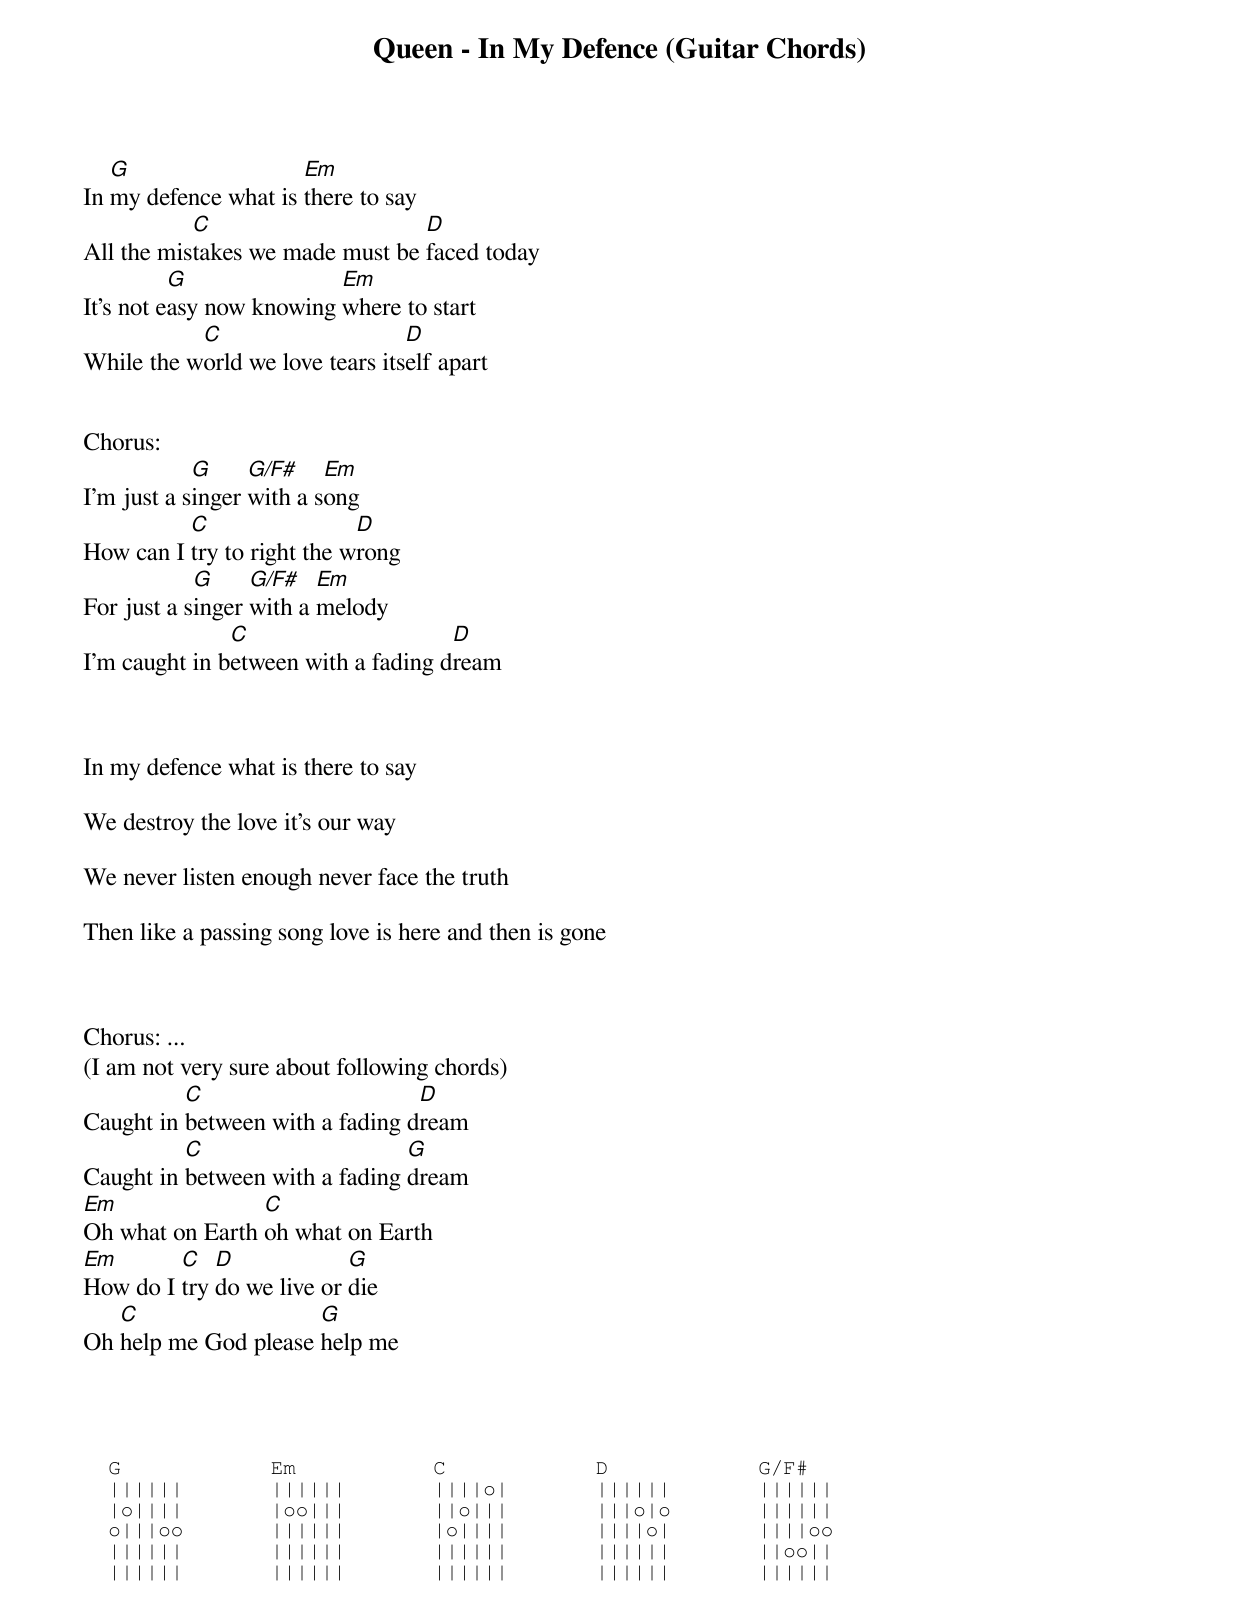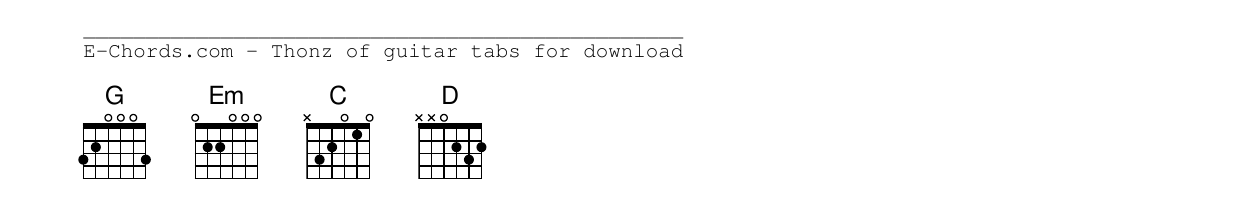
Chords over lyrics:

Queen - In My Defence (Guitar Chords)

   G                  Em
In my defence what is there to say
           C                     D
All the mistakes we made must be faced today
          G               Em
It's not easy now knowing where to start
           C                     D
While the world we love tears itself apart


Chorus:
            G     G/F#    Em
I'm just a singer with a song
          C                 D
How can I try to right the wrong
            G     G/F#   Em
For just a singer with a melody
               C                     D
I'm caught in between with a fading dream



In my defence what is there to say

We destroy the love it's our way

We never listen enough never face the truth

Then like a passing song love is here and then is gone



Chorus: ...
(I am not very sure about following chords)
          C                      D
Caught in between with a fading dream
          C                     G
Caught in between with a fading dream
Em               C
Oh what on Earth oh what on Earth
Em       C   D             G
How do I try do we live or die
   C                  G
Oh help me God please help me




  G            Em           C            D            G/F#
  ||||||       ||||||       ||||o|       ||||||       ||||||
  |o||||       |oo|||       ||o|||       |||o|o       ||||||
  o|||oo       ||||||       |o||||       ||||o|       ||||oo
  ||||||       ||||||       ||||||       ||||||       ||oo||
  ||||||       ||||||       ||||||       ||||||       ||||||





________________________________________________
E-Chords.com - Thonz of guitar tabs for download
